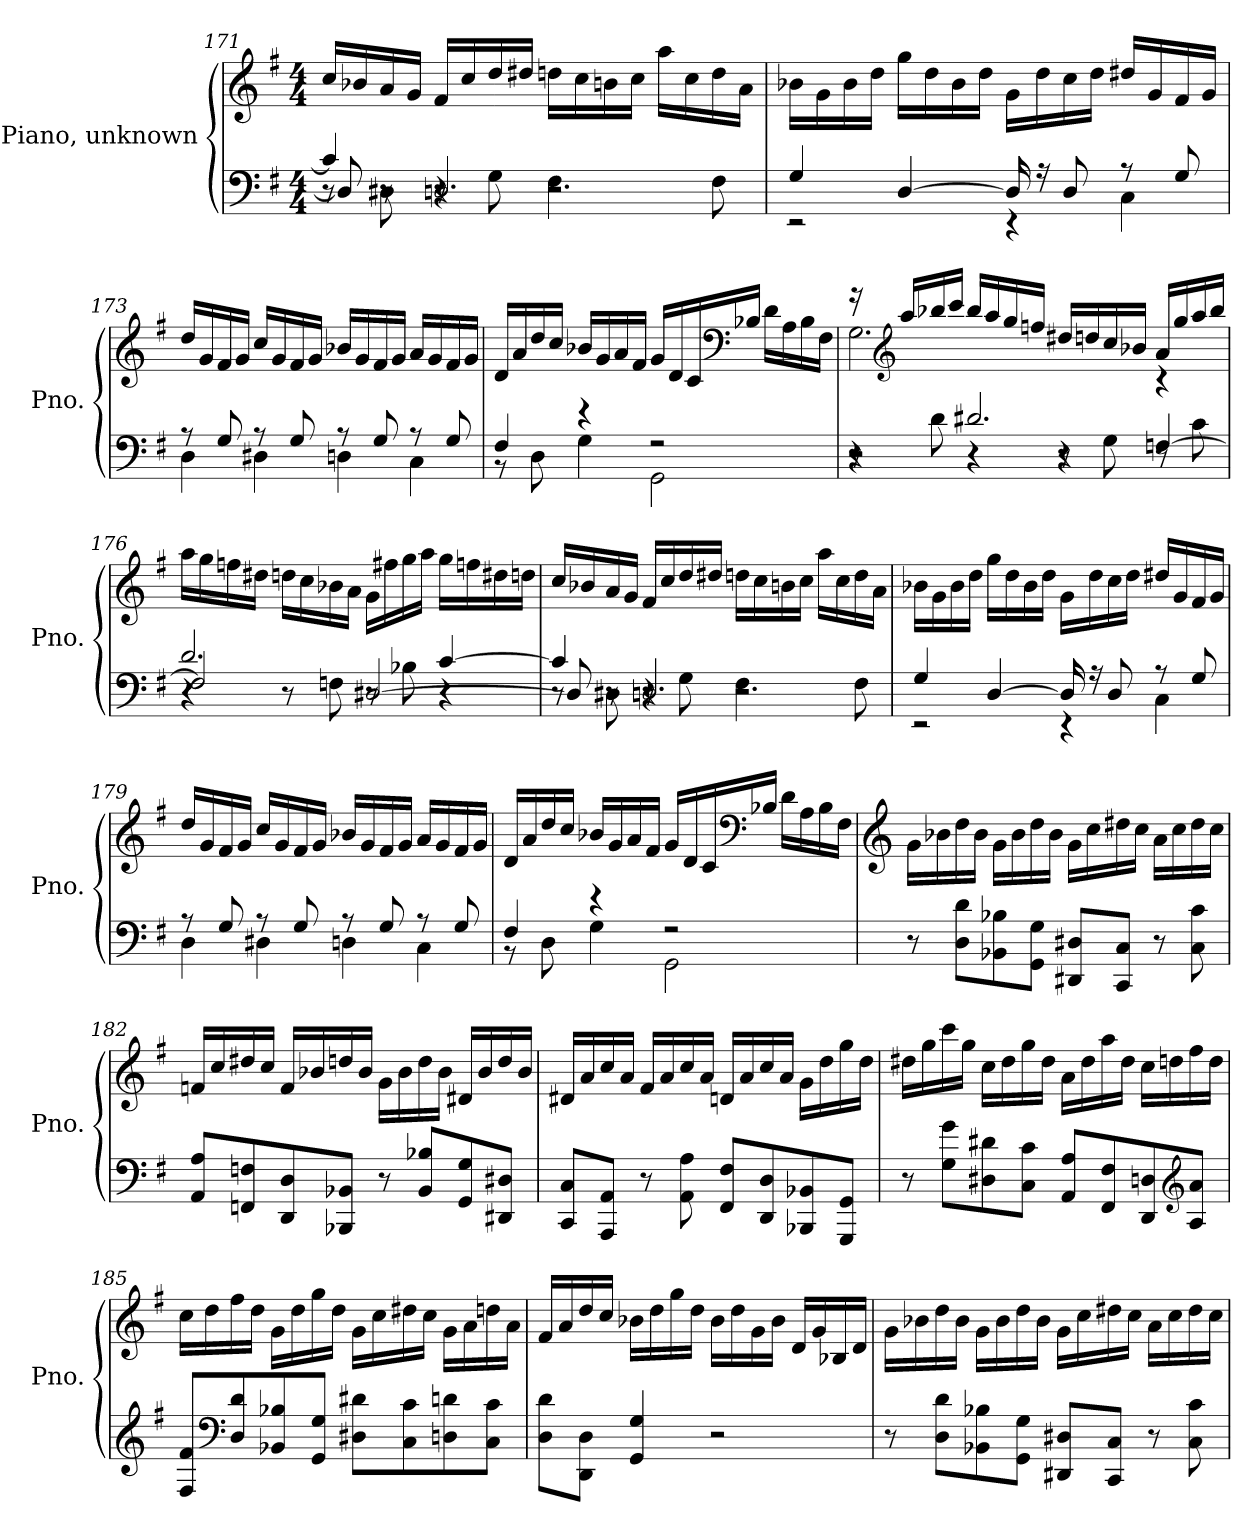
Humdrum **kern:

**kern	**kern
*part1	*part1
*staff2	*staff1
*I"Piano, unknown	*
*I'Pno.	*
!!LO:LB:g=z
*clefF4	*clefG2
*k[f#]	*k[f#]
*M4/4	*M4/4
=171	=171
*^	*
*	*^	*
4c/]	8r	8D#/]	16cc/LL
.	.	.	16b-X/
.	8D#X\	8r	16a/
.	.	.	16g/JJ
2.Dn/	8r	4r	16f#/LL
.	.	.	16cc/
.	8G\	.	16dd/
.	.	.	16dd#X/JJ
.	4.F#\	2r	16ddn\LL
.	.	.	16cc\
.	.	.	16bn\
.	.	.	16cc\JJ
.	.	.	16aa\LL
.	.	.	16cc\
.	8F#\	.	16dd\
.	.	.	16a\JJ
*	*v	*v	*
=172	=172	=172
4G/	2r	16b-X\LL
.	.	16g\
.	.	16b-\
.	.	16dd\JJ
[4D/	.	16gg\LL
.	.	16dd\
.	.	16b-\
.	.	16dd\JJ
16D/]	4r	16g\LL
16r	.	16dd\
8D/	.	16cc\
.	.	16dd\JJ
8r	4C\	16dd#X/LL
.	.	16g/
8G/	.	16f#/
.	.	16g/JJ
!!LO:LB:g=z
=173	=173	=173
8r	4D\	16dd/LL
.	.	16g/
8G/	.	16f#/
.	.	16g/JJ
8r	4D#X\	16cc/LL
.	.	16g/
8G/	.	16f#/
.	.	16g/JJ
8r	4Dn\	16b-X/LL
.	.	16g/
8G/	.	16f#/
.	.	16g/JJ
8r	4C\	16a/LL
.	.	16g/
8G/	.	16f#/
.	.	16g/JJ
=174	=174	=174
4F#/	8r	16d/LL
.	.	16a/
.	8D\	16dd/
.	.	16cc/JJ
4r	4G\	16b-X/LL
.	.	16g/
.	.	16a/
.	.	16f#/JJ
2r	2GG\	16g/LL
.	.	16d/
.	.	16c/
*	*	*clefF4
.	.	16B-X/JJ
.	.	16d\LL
.	.	16A\
.	.	16B-\
.	.	16F#\JJ
!!LO:LB:g=z
=175	=175	=175
*	*^	*^
4r	8r	2r	16r	2.G\
*	*	*	*clefG2	*
.	.	.	16aa/LL	.
.	8d\	.	16bb-X/	.
.	.	.	16ccc/JJ	.
2.d#X/	4r	.	16bb-/LL	.
.	.	.	16aa/	.
.	.	.	16gg/	.
.	.	.	16ffn/JJ	.
.	8r	4r	16dd#X/LL	.
.	.	.	16ddn/	.
.	8G\	.	16cc/	.
.	.	.	16b-X/JJ	.
.	8r	[4Fn/	16a/LL	4r
.	.	.	16gg/	.
.	8c\	.	16aa/	.
.	.	.	16bb-/JJ	.
*	*	*	*v	*v
=176	=176	=176	=176
2.d/	4r	2F/]	16aa\LL
.	.	.	16gg\
.	.	.	16ffn\
.	.	.	16dd#X\JJ
.	8r	.	16ddn\LL
.	.	.	16cc\
.	8Fn\	.	16b-X\
.	.	.	16a\JJ
.	8r	[2D#X/	16g\LL
.	.	.	16ff#X\
.	8B-X\	.	16gg\
.	.	.	16aa\JJ
[4c/	4r	.	16gg\LL
.	.	.	16ffn\
.	.	.	16dd#X\
.	.	.	16ddn\JJ
!!LO:PB:g=z
=177	=177	=177	=177
4c/]	8r	8D#/]	16cc/LL
.	.	.	16b-X/
.	8D#X\	8r	16a/
.	.	.	16g/JJ
2.Dn/	8r	4r	16f#/LL
.	.	.	16cc/
.	8G\	.	16dd/
.	.	.	16dd#X/JJ
.	4.F#\	2r	16ddn\LL
.	.	.	16cc\
.	.	.	16bn\
.	.	.	16cc\JJ
.	.	.	16aa\LL
.	.	.	16cc\
.	8F#\	.	16dd\
.	.	.	16a\JJ
*	*v	*v	*
=178	=178	=178
4G/	2r	16b-X\LL
.	.	16g\
.	.	16b-\
.	.	16dd\JJ
[4D/	.	16gg\LL
.	.	16dd\
.	.	16b-\
.	.	16dd\JJ
16D/]	4r	16g\LL
16r	.	16dd\
8D/	.	16cc\
.	.	16dd\JJ
8r	4C\	16dd#X/LL
.	.	16g/
8G/	.	16f#/
.	.	16g/JJ
!!LO:LB:g=z
=179	=179	=179
8r	4D\	16dd/LL
.	.	16g/
8G/	.	16f#/
.	.	16g/JJ
8r	4D#X\	16cc/LL
.	.	16g/
8G/	.	16f#/
.	.	16g/JJ
8r	4Dn\	16b-X/LL
.	.	16g/
8G/	.	16f#/
.	.	16g/JJ
8r	4C\	16a/LL
.	.	16g/
8G/	.	16f#/
.	.	16g/JJ
=180	=180	=180
4F#/	8r	16d/LL
.	.	16a/
.	8D\	16dd/
.	.	16cc/JJ
4r	4G\	16b-X/LL
.	.	16g/
.	.	16a/
.	.	16f#/JJ
2r	2GG\	16g/LL
.	.	16d/
.	.	16c/
*	*	*clefF4
.	.	16B-X/JJ
.	.	16d\LL
.	.	16A\
.	.	16B-\
.	.	16F#\JJ
*v	*v	*
!!LO:LB:g=z
=181	=181
*	*clefG2
8r	16g\LL
.	16b-X\
8D\ 8d\L	16dd\
.	16b-\JJ
8BB-X\ 8B-X\	16g\LL
.	16b-\
8GG\ 8G\J	16dd\
.	16b-\JJ
8DD#X/ 8D#X/L	16g\LL
.	16cc\
8CC/ 8C/J	16dd#X\
.	16cc\JJ
8r	16a\LL
.	16cc\
8C\ 8c\	16dd#\
.	16cc\JJ
=182	=182
8AA/ 8A/L	16fn/LL
.	16cc/
8FFn/ 8Fn/	16dd#X/
.	16cc/JJ
8DD/ 8D/	16f/LL
.	16b-X/
8BBB-X/ 8BB-X/J	16ddn/
.	16b-/JJ
8r	16g\LL
.	16b-\
8BB-/ 8B-X/L	16dd\
.	16b-\JJ
8GG/ 8G/	16d#X/LL
.	16b-/
8DD#X/ 8D#X/J	16dd/
.	16b-/JJ
!!LO:LB:g=z
=183	=183
8CC/ 8C/L	16d#X/LL
.	16a/
8AAA/ 8AA/J	16cc/
.	16a/JJ
8r	16f#/LL
.	16a/
8AA\ 8A\	16cc/
.	16a/JJ
8FF#/ 8F#/L	16dn/LL
.	16a/
8DD/ 8D/	16cc/
.	16a/JJ
8BBB-X/ 8BB-X/	16g\LL
.	16dd\
8GGG/ 8GG/J	16gg\
.	16dd\JJ
=184	=184
8r	16dd#X\LL
.	16gg\
8G\ 8g\L	16ccc\
.	16gg\JJ
8D#X\ 8d#X\	16cc\LL
.	16dd#\
8C\ 8c\J	16gg\
.	16dd#\JJ
8AA/ 8A/L	16a\LL
.	16dd#\
8FF#/ 8F#/	16aa\
.	16dd#\JJ
8DD/ 8Dn/	16cc\LL
.	16ddn\
*clefG2	*
8A/ 8a/J	16ff#\
.	16dd\JJ
!!LO:LB:g=z
=185	=185
8F#/ 8f#/L	16cc\LL
.	16dd\
*clefF4	*
8D/ 8d/	16ff#\
.	16dd\JJ
8BB-X/ 8B-X/	16g\LL
.	16dd\
8GG/ 8G/J	16gg\
.	16dd\JJ
8D#X\ 8d#X\L	16g\LL
.	16cc\
8C\ 8c\	16dd#X\
.	16cc\JJ
8Dn\ 8dn\	16g\LL
.	16a\
8C\ 8c\J	16ddn\
.	16a\JJ
=186	=186
8D\ 8d\L	16f#/LL
.	16a/
8DD\ 8D\J	16dd/
.	16cc/JJ
4GG/ 4G/	16b-X\LL
.	16dd\
.	16gg\
.	16dd\JJ
2r	16b-\LL
.	16dd\
.	16g\
.	16b-\JJ
.	16d/LL
.	16g/
.	16B-X/
.	16d/JJ
!!LO:LB:g=z
=187	=187
8r	16g\LL
.	16b-X\
8D\ 8d\L	16dd\
.	16b-\JJ
8BB-X\ 8B-X\	16g\LL
.	16b-\
8GG\ 8G\J	16dd\
.	16b-\JJ
8DD#X/ 8D#X/L	16g\LL
.	16cc\
8CC/ 8C/J	16dd#X\
.	16cc\JJ
8r	16a\LL
.	16cc\
8C\ 8c\	16dd#\
.	16cc\JJ
=	=
*-	*-
